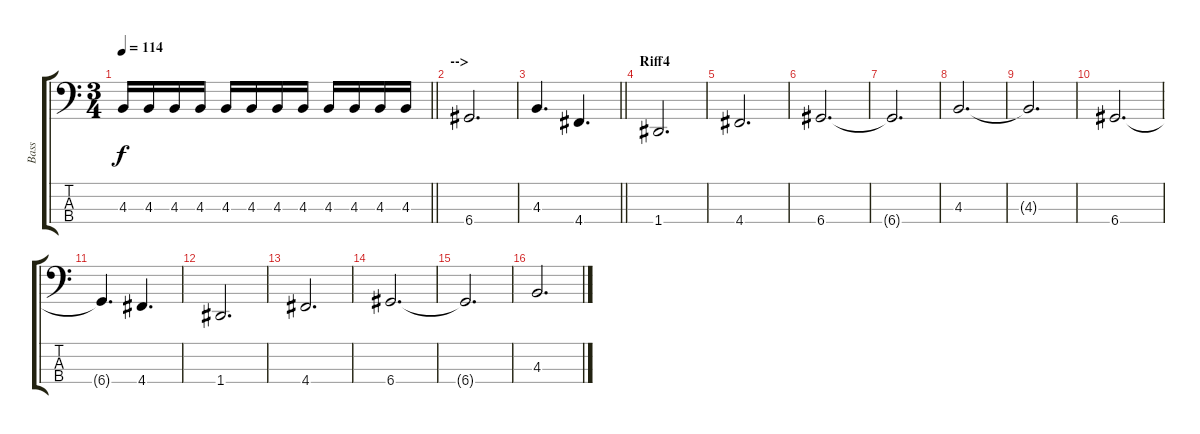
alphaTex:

\track ("Bass" "Bass") {instrument electricbassfinger}
\staff {score tabs}
\tuning (F2 C2 G1 D1) {hide}
\ts (3 4)
\tempo 114
\clef f4
\barLineRight lightlight
\ks c
4.3.16{dy f} 4.3.16 4.3.16 4.3.16 4.3.16 4.3.16 4.3.16 4.3.16 4.3.16 4.3.16 4.3.16 4.3.16 |
\section ("" "-->")
6.4.2{d} |
\barLineRight lightlight
4.3.4{d} 4.4.4{d} |
\section ("" "Riff4")
1.4.2{d} |
4.4.2{d} |
6.4.2{d} |
6.4{t}.2{d} |
4.3.2{d} |
4.3{t}.2{d} |
6.4.2{d} |
6.4{t}.4{d} 4.4.4{d} |
1.4.2{d} |
4.4.2{d} |
6.4.2{d} |
6.4{t}.2{d} |
4.3.2{d}
